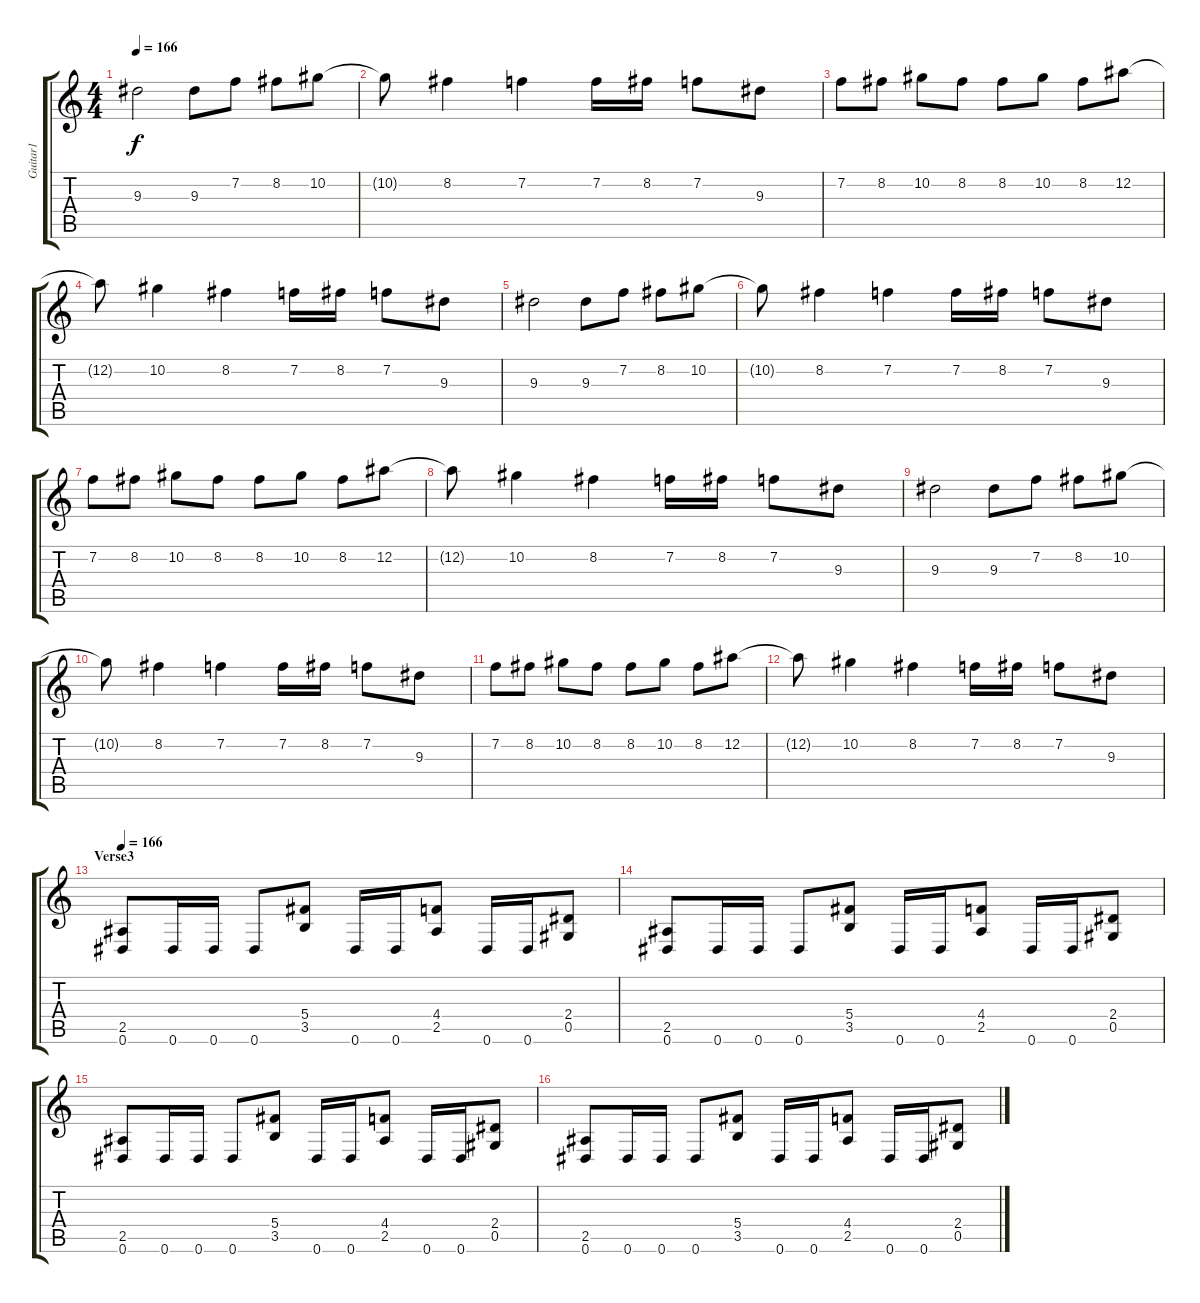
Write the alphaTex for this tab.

\track ("Guitar1" "Guitar1") {instrument distortionguitar}
\staff {score tabs}
\tuning (Eb4 Bb3 Gb3 Db3 Ab2 Eb2) {hide}
\ts (4 4)
\tempo 166
\clef g2
\ks c
9.3.2{dy f} 9.3.8 7.2.8 8.2.8 10.2.8 |
10.2{t}.8 8.2.4 7.2.4 7.2.16 8.2.16 7.2.8 9.3.8 |
7.2.8 8.2.8 10.2.8 8.2.8 8.2.8 10.2.8 8.2.8 12.2.8 |
12.2{t}.8 10.2.4 8.2.4 7.2.16 8.2.16 7.2.8 9.3.8 |
9.3.2 9.3.8 7.2.8 8.2.8 10.2.8 |
10.2{t}.8 8.2.4 7.2.4 7.2.16 8.2.16 7.2.8 9.3.8 |
7.2.8 8.2.8 10.2.8 8.2.8 8.2.8 10.2.8 8.2.8 12.2.8 |
12.2{t}.8 10.2.4 8.2.4 7.2.16 8.2.16 7.2.8 9.3.8 |
9.3.2 9.3.8 7.2.8 8.2.8 10.2.8 |
10.2{t}.8 8.2.4 7.2.4 7.2.16 8.2.16 7.2.8 9.3.8 |
7.2.8 8.2.8 10.2.8 8.2.8 8.2.8 10.2.8 8.2.8 12.2.8 |
12.2{t}.8 10.2.4 8.2.4 7.2.16 8.2.16 7.2.8 9.3.8 |
\section ("" "Verse3")
\tempo 166
(2.5 0.6).8{volume 13 instrument distortionguitar} 0.6.16 0.6.16 0.6.8 (5.4 3.5).8 0.6.16 0.6.16 (4.4 2.5).8 0.6.16 0.6.16 (2.4 0.5).8 |
(2.5 0.6).8 0.6.16 0.6.16 0.6.8 (5.4 3.5).8 0.6.16 0.6.16 (4.4 2.5).8 0.6.16 0.6.16 (2.4 0.5).8 |
(2.5 0.6).8 0.6.16 0.6.16 0.6.8 (5.4 3.5).8 0.6.16 0.6.16 (4.4 2.5).8 0.6.16 0.6.16 (2.4 0.5).8 |
(2.5 0.6).8 0.6.16 0.6.16 0.6.8 (5.4 3.5).8 0.6.16 0.6.16 (4.4 2.5).8 0.6.16 0.6.16 (2.4 0.5).8
